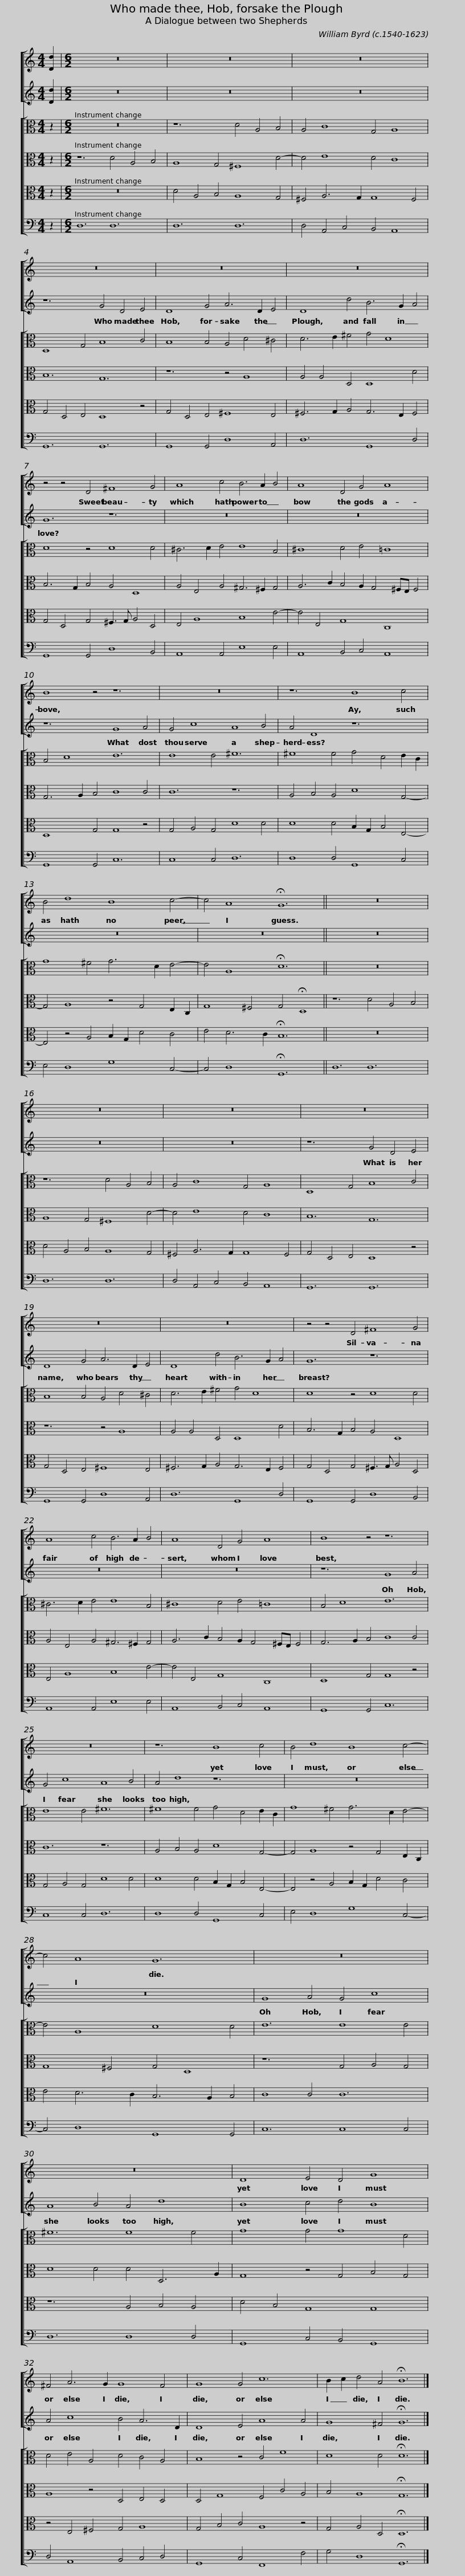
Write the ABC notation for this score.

X:1
%%score [ 1 2 ] [ 3 4 5 6 ]
L:1/8
M:4/4
I:linebreak $
K:C
V:1 treble
V:2 treble
V:3 alto
V:4 alto
V:5 alto
V:6 bass
V:1
 [Dd]2 |[M:6/2] z24 | z24 | z24 |$ z24 | %5
 z24 | z24 | z4 z4 D4 ^F8 G4 |$ A8 c4 B6 A2 B4 | A8 D4 G4 A8 | %10
 B8 z4 z12 | z24 |$ z12 B8 c4 | B4 d8 B8 c4- | c4 A8 !fermata!G12 ||$ %15
 z24 | z24 | z24 |$ z24 | z24 | %20
 z24 | z4 z4 D4 ^F8 G4 |$ A8 c4 B6 A2 B4 | A8 D4 G4 A8 | B8 z4 z12 | %25
 z24 |$ z12 B8 c4 | B4 d8 B8 c4- | c4 A8 G12 |$ z24 | %30
 z24 | D8 E4 D4 G8 |$ ^F4 A6 G2 G8 F4 | G8 G4 c12 | B2 c2 d4 A4 !fermata!B12 |] %35
V:2
 [Dd]2 |[M:6/2] z24 | z24 | z24 |$ z12 G4 D4 E4 | %5
 D8 G4 A6 D2 E4 | D8 d4 B6 G2 A4 | G12 z12 |$ z24 | z24 | %10
 z12 G8 A4 | G4 c8 A8 B4 |$ A4 D8 z12 | z24 | z24 ||$ %15
 z24 | z24 | z24 |$ z12 G4 D4 E4 | D8 G4 A6 D2 E4 | %20
 D8 d4 B6 G2 A4 | G12 z12 |$ z24 | z24 | z12 G8 A4 | %25
 G4 c8 A8 B4 |$ A4 d8 z12 | z24 | z24 |$ G8 A4 G4 c8 | %30
 A8 B4 A4 d8 | B8 c4 d4 B8 |$ A4 c8 B4 A6 D2 | D8 E4 A8 A4 | G8 ^F4 !fermata!G12 |] %35
V:3
 z2 |[M:6/2] z24 | z12 D4 A,4 B,4 | A,4 C8 G,4 A,8 |$ D,8 G,4 B,8 C4 | %5
 B,8 B,4 A,4 D4 ^C4 | D6 E2 ^F4 G4 D8 | D8 z4 D8 D4 |$ ^C6 D2 E4 E8 B,4 | ^C8 D4 E4 =C8 | %10
 B,4 D8 E12 | E8 E4 ^F12 |$ ^F8 F4 G4 D4 E2 C2 | G8 ^F4 G6 D2 E4- | E4 A,8 !fermata!D12 ||$ %15
 z24 | z12 D4 A,4 B,4 | A,4 C8 G,4 A,8 |$ D,8 G,4 B,8 C4 | B,8 B,4 A,4 D4 ^C4 | %20
 D6 E2 ^F4 G4 D8 | D8 z4 D8 D4 |$ ^C6 D2 E4 E8 B,4 | ^C8 D4 E4 =C8 | B,4 D8 E12 | %25
 E8 E4 ^F12 |$ ^F8 F4 G4 D4 E2 C2 | G8 ^F4 G6 D2 E4- | E4 A,8 D8 D4 |$ E12 E8 E4 | %30
 ^F12 F8 F4 | G8 G4 G8 D4 |$ D4 E4 A,4 D4 C4 A,4 | B,8 z4 C4 F8 | D8 D4 !fermata!D12 |] %35
V:4
 z2 |[M:6/2] z12 D4 A,4 B,4 | A,8 G,4 ^F,8 D4- | D4 E8 D4 C8 |$ B,12 G,12 | %5
 z12 z4 A,8 | A,4 A,4 D,4 D,8 D4 | B,6 G,2 B,4 A,4 D,8 |$ A,4 E,4 A,4 ^G,6 ^F,2 G,4 | A,6 C2 B,4 A,2 G,4 ^F,E, F,4 | %10
 G,6 A,2 B,4 C8 C4 | C12 z12 |$ A,4 B,4 A,4 D8 G,4- | G,4 A,8 z4 G,4 E,2 C,2 | G,8 ^F,4 G,4 !fermata!D,8 ||$ %15
 z12 D4 A,4 B,4 | A,8 G,4 ^F,8 D4- | D4 E8 D4 C8 |$ B,12 G,12 | z12 z4 A,8 | %20
 A,4 A,4 D,4 D,8 D4 | B,6 G,2 B,4 A,4 D,8 |$ A,4 E,4 A,4 ^G,6 ^F,2 G,4 | A,6 C2 B,4 A,2 G,4 ^F,E, F,4 | G,6 A,2 B,4 C8 C4 | %25
 C12 z12 |$ A,4 B,4 A,4 D8 G,4- | G,4 A,8 z4 G,4 E,2 C,2 | G,8 ^F,4 G,4 D,8 |$ z12 G,4 A,4 G,4 | %30
 D8 D4 D4 D,6 A,2 | G,8 z4 G,4 B,4 G,4 |$ A,8 z4 D,4 E,4 D,4 | D,4 G,8 F,4 C4 A,4 | B,4 A,8 !fermata!G,12 |] %35
V:5
 z2 |[M:6/2] z24 | D4 A,4 B,4 A,8 G,4 | ^F,4 A,6 G,2 G,8 F,4 |$ G,4 D,4 E,4 D,8 z4 | %5
 G,4 D,4 E,4 ^F,8 E,4 | ^F,6 G,2 A,4 G,6 E,2 F,4 | G,4 D,4 G,4 ^F,3 G, A,4 D,4 |$ E,4 A,8 B,8 E4- | E4 E,4 G,8 C,8 | %10
 D,8 G,4 G,8 z4 | G,4 A,4 G,4 D8 D4 |$ D8 D4 B,2 G,2 B,4 E,4- | E,4 z4 A,4 B,2 G,2 D4 C4 | E4 D6 C2 !fermata!B,12 ||$ %15
 z24 | D4 A,4 B,4 A,8 G,4 | ^F,4 A,6 G,2 G,8 F,4 |$ G,4 D,4 E,4 D,8 z4 | G,4 D,4 E,4 ^F,8 E,4 | %20
 ^F,6 G,2 A,4 G,6 E,2 F,4 | G,4 D,4 G,4 ^F,3 G, A,4 D,4 |$ E,4 A,8 B,8 E4- | E4 E,4 G,8 C,8 | D,8 G,4 G,8 z4 | %25
 G,4 A,4 G,4 D8 D4 |$ D8 D4 B,2 G,2 B,4 E,4- | E,4 z4 A,4 B,2 G,2 D4 C4 | E4 D6 C2 B,6 A,2 B,4 |$ C8 C4 C12 | %30
 z12 A,4 B,4 A,4 | D4 B,4 G,8 G,8 |$ z4 E,4 ^F,4 G,4 A,8 | G,4 B,4 C4 A,8 z4 | G,4 A,4 D,4 !fermata!D,12 |] %35
V:6
 z2 |[M:6/2] D,12 D,12 | D,12 D,12 | D,4 A,,4 C,4 B,,4 A,,8 |$ G,,12 G,,12 | %5
 G,,8 G,,4 D,8 A,,4 | D,12 G,,8 D,4 | G,,8 G,,4 D,8 B,,4 |$ A,,8 A,,4 E,8 E,4 | A,,8 B,,4 C,4 A,,8 | %10
 G,,8 G,,4 C,12 | C,8 C,4 D,12 |$ D,8 D,4 G,,8 C,4 | E,4 D,8 G,8 C,4- | C,4 D,8 !fermata!G,,12 ||$ %15
 D,12 D,12 | D,12 D,12 | D,4 A,,4 C,4 B,,4 A,,8 |$ G,,12 G,,12 | G,,8 G,,4 D,8 A,,4 | %20
 D,12 G,,8 D,4 | G,,8 G,,4 D,8 B,,4 |$ A,,8 A,,4 E,8 E,4 | A,,8 B,,4 C,4 A,,8 | G,,8 G,,4 C,12 | %25
 C,8 C,4 D,12 |$ D,8 D,4 G,,8 C,4 | E,4 D,8 G,8 C,4- | C,4 D,8 G,,8 G,,4 |$ C,12 C,8 C,4 | %30
 D,12 D,8 D,4 | G,,8 C,4 B,,4 G,,8 |$ D,4 A,,8 B,,4 C,4 D,4 | G,,8 C,4 F,,8 F,4 | G,4 D,8 !fermata!G,,12 |] %35
